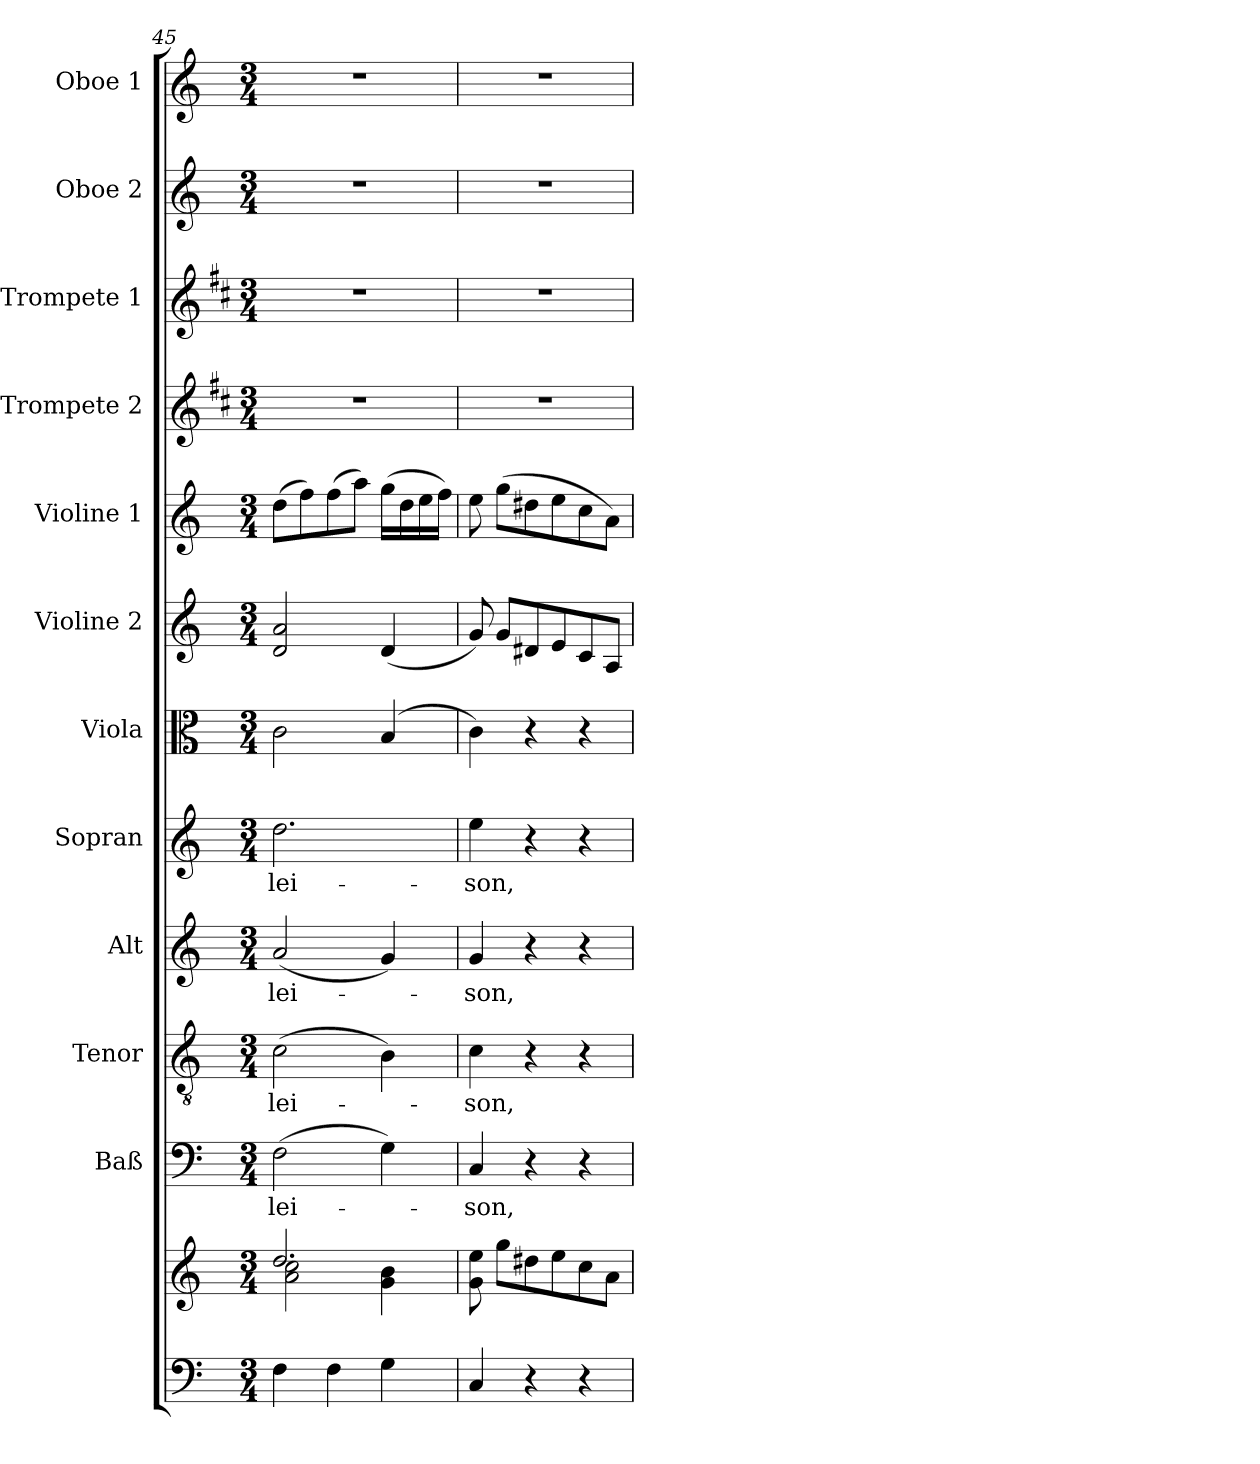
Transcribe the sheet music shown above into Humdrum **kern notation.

**kern	**kern	**kern	**text	**kern	**text	**kern	**text	**kern	**text	**kern	**kern	**kern	**kern	**kern	**kern	**kern
*part12	*part12	*part11	*part11	*part10	*part10	*part9	*part9	*part8	*part8	*part7	*part6	*part5	*part4	*part3	*part2	*part1
*staff13	*staff12	*staff11	*staff11	*staff10	*staff10	*staff9	*staff9	*staff8	*staff8	*staff7	*staff6	*staff5	*staff4	*staff3	*staff2	*staff1
*	*	*I"Baß	*	*I"Tenor	*	*I"Alt	*	*I"Sopran	*	*I"Viola	*I"Violine 2	*I"Violine 1	*I"Trompete 2	*I"Trompete 1	*I"Oboe 2	*I"Oboe 1
*	*	*I'Baß	*	*I'Ten	*	*I'Alt	*	*I'Sop	*	*I'Vla.	*I'Vln. 2	*I'Vln. 1	*I'Trp. 2	*I'Trp. 1	*I'Ob. 2	*I'Ob. 1
*clefF4	*clefG2	*clefF4	*	*clefGv2	*	*clefG2	*	*clefG2	*	*clefC3	*clefG2	*clefG2	*clefG2	*clefG2	*clefG2	*clefG2
*	*	*	*	*	*	*	*	*	*	*	*	*	*ITrd1c2	*ITrd1c2	*	*
*k[]	*k[]	*k[]	*	*k[]	*	*k[]	*	*k[]	*	*k[]	*k[]	*k[]	*k[]	*k[]	*k[]	*k[]
*C:	*C:	*C:	*	*C:	*	*C:	*	*C:	*	*C:	*C:	*C:	*C:	*C:	*C:	*C:
*M3/4	*M3/4	*M3/4	*	*M3/4	*	*M3/4	*	*M3/4	*	*M3/4	*M3/4	*M3/4	*M3/4	*M3/4	*M3/4	*M3/4
=45	=45	=45	=45	=45	=45	=45	=45	=45	=45	=45	=45	=45	=45	=45	=45	=45
*	*^	*	*	*	*	*	*	*	*	*	*	*	*	*	*	*
!	!	!	!	!LO:LY:b	!	!LO:LY:b	!	!LO:LY:b	!	!LO:LY:b	!	!	!	!	!	!	!
4F\	2.dd/	2a\ 2cc\	(>2F\	-lei-	(>2c\	-lei-	(<2a/	-lei-	2.dd\	-lei-	2c\	2d/ 2a/	(>8dd\L	2.r	2.r	2.r	2.r
.	.	.	.	.	.	.	.	.	.	.	.	.	8ff\)	.	.	.	.
4F\	.	.	.	.	.	.	.	.	.	.	.	.	(>8ff\	.	.	.	.
.	.	.	.	.	.	.	.	.	.	.	.	.	8aa\J)	.	.	.	.
4G\	.	4g\ 4b\	4G\)	.	4B\)	.	4g/)	.	.	.	(4B/	(<4d/	(>16gg\LL	.	.	.	.
.	.	.	.	.	.	.	.	.	.	.	.	.	16dd\	.	.	.	.
.	.	.	.	.	.	.	.	.	.	.	.	.	16ee\	.	.	.	.
.	.	.	.	.	.	.	.	.	.	.	.	.	16ff\JJ)	.	.	.	.
*	*v	*v	*	*	*	*	*	*	*	*	*	*	*	*	*	*	*
!!LO:PB:g=z
=46	=46	=46	=46	=46	=46	=46	=46	=46	=46	=46	=46	=46	=46	=46	=46	=46
!	!	!	!LO:LY:b	!	!LO:LY:b	!	!LO:LY:b	!	!LO:LY:b	!	!	!	!	!	!	!
4C/	8g\ 8ee\	4C/	-son,	4c\	-son,	4g/	-son,	4ee\	-son,	4c\)	8g/)	8ee\	2.r	2.r	2.r	2.r
.	8gg\L	.	.	.	.	.	.	.	.	.	8g/L	(>8gg\L	.	.	.	.
4r	8dd#X\	4r	.	4r	.	4r	.	4r	.	4r	8d#X/	8dd#X\	.	.	.	.
.	8ee\	.	.	.	.	.	.	.	.	.	8e/	8ee\	.	.	.	.
4r	8cc\	4r	.	4r	.	4r	.	4r	.	4r	8c/	8cc\	.	.	.	.
.	8a\J	.	.	.	.	.	.	.	.	.	8A/J	8a\J)	.	.	.	.
=	=	=	=	=	=	=	=	=	=	=	=	=	=	=	=	=
*-	*-	*-	*-	*-	*-	*-	*-	*-	*-	*-	*-	*-	*-	*-	*-	*-
